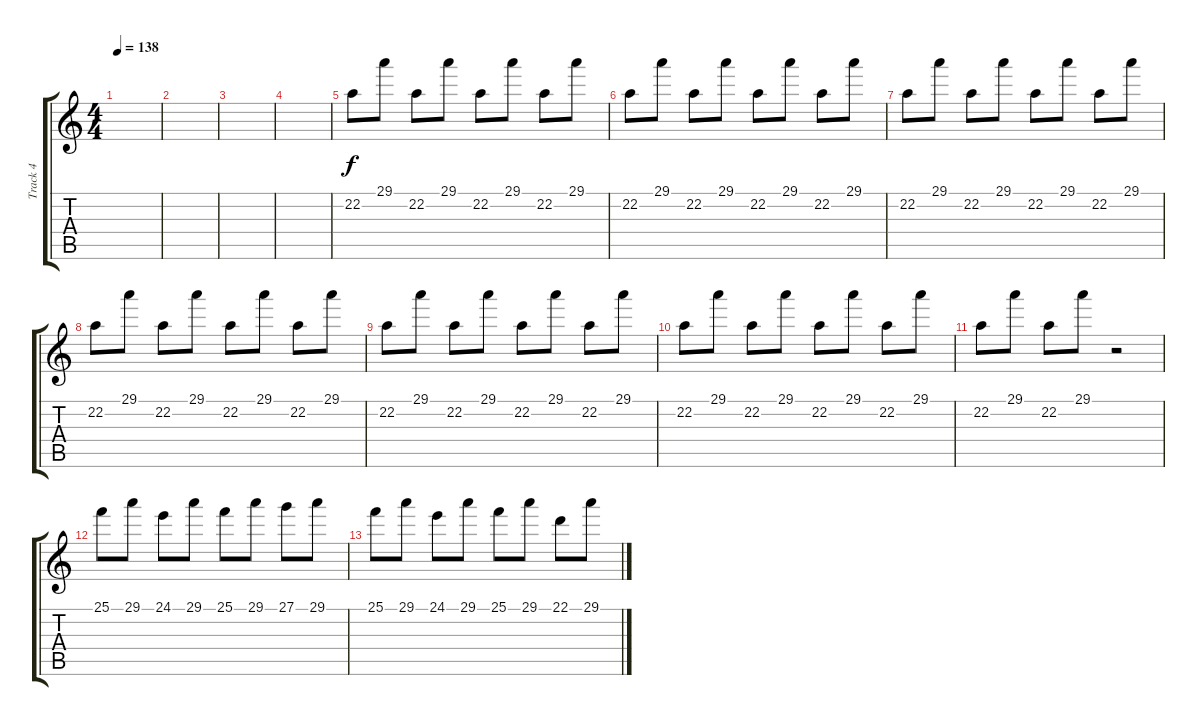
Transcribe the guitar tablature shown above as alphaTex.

\track ("Track 4" "Track 4") {instrument celesta}
\staff {score tabs}
\tuning (E4 B3 G3 D3 A2 E2) {hide}
\ts (4 4)
\tempo 138
\clef g2
\ks c
|
|
|
|
22.2.8 29.1.8 22.2.8 29.1.8 22.2.8 29.1.8 22.2.8 29.1.8 |
22.2.8 29.1.8 22.2.8 29.1.8 22.2.8 29.1.8 22.2.8 29.1.8 |
22.2.8 29.1.8 22.2.8 29.1.8 22.2.8 29.1.8 22.2.8 29.1.8 |
22.2.8 29.1.8 22.2.8 29.1.8 22.2.8 29.1.8 22.2.8 29.1.8 |
22.2.8 29.1.8 22.2.8 29.1.8 22.2.8 29.1.8 22.2.8 29.1.8 |
22.2.8 29.1.8 22.2.8 29.1.8 22.2.8 29.1.8 22.2.8 29.1.8 |
22.2.8 29.1.8 22.2.8 29.1.8 r.2 |
25.1.8 29.1.8 24.1.8 29.1.8 25.1.8 29.1.8 27.1.8 29.1.8 |
25.1.8 29.1.8 24.1.8 29.1.8 25.1.8 29.1.8 22.1.8 29.1.8
